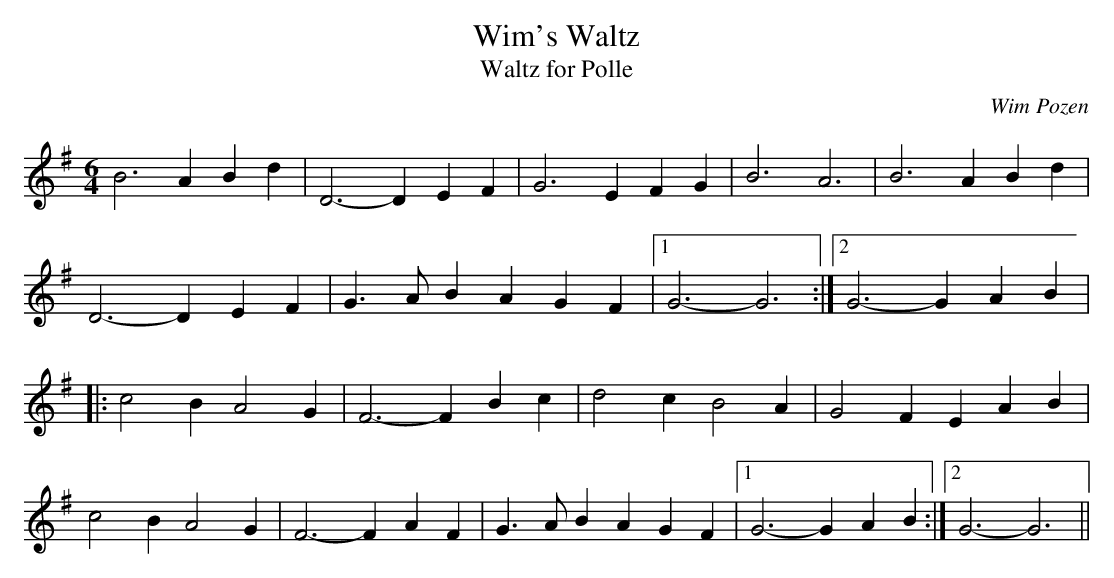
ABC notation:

X:1
T:Wim's Waltz
T:Waltz for Polle
M:6/4
L:1/4
C:Wim Pozen
K:G
B3 ABd | D3-DEF | G3 EFG | B3 A3 | B3 ABd |
D3-DEF | G>AB AGF |1G3-G3 :|2 G3-G AB |
|: c2B A2G | F3-FBc | d2c B2A | G2F EAB |
c2B A2G | F3-FAF | G>AB AGF |1G3-GAB :|2 G3-G3 ||
